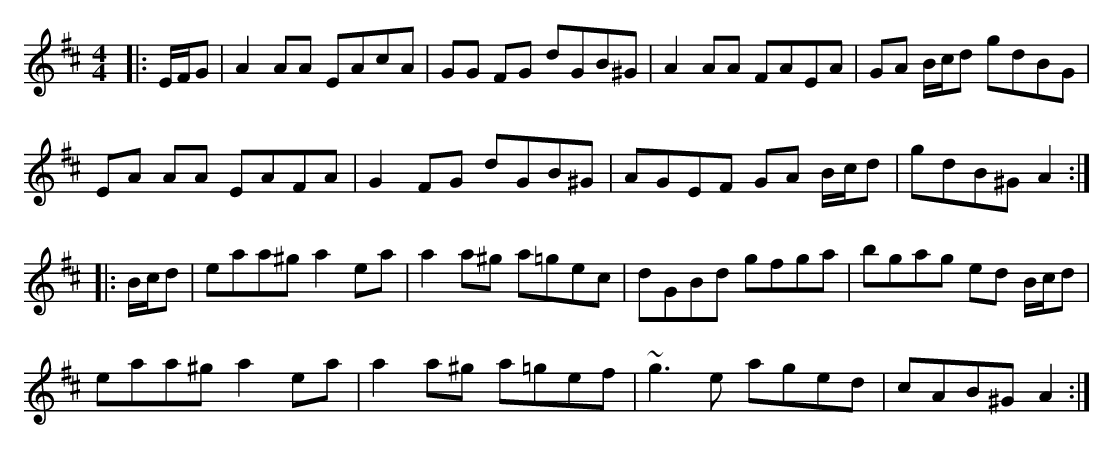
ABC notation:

X:1
M:4/4
K:Amix
|: E/F/G |A2 AA EAcA| GG FG dGB^G|A2 AA FAEA|GA B/c/d gdBG|
EA AA EAFA|G2 FG dGB^G|AGEF GA B/c/d|gdB^G A2 :|
|: B/c/d | eaa^g a2ea|a2a^g a=gec|dGBd gfga|bgag ed B/c/d|
eaa^g a2ea|a2a^g a=gef|~g3e aged|cAB^G A2 :|
